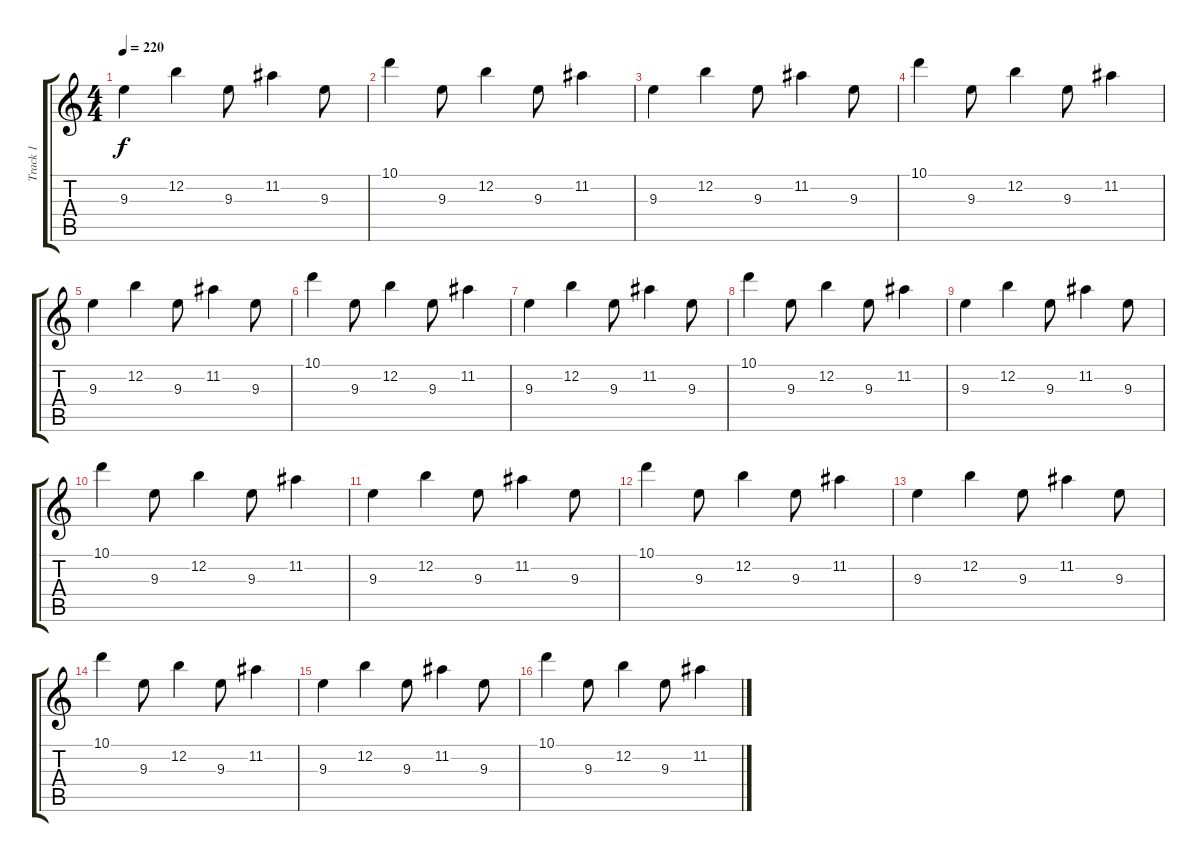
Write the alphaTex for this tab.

\track ("Track 1" "Track 1") {instrument electricguitarclean}
\staff {score tabs}
\tuning (E4 B3 G3 D3 A2 E2) {hide}
\ts (4 4)
\tempo 220
\clef g2
\ks c
9.3.4{dy f} 12.2.4 9.3.8 11.2.4 9.3.8 |
10.1.4 9.3.8 12.2.4 9.3.8 11.2.4 |
9.3.4 12.2.4 9.3.8 11.2.4 9.3.8 |
10.1.4 9.3.8 12.2.4 9.3.8 11.2.4 |
9.3.4 12.2.4 9.3.8 11.2.4 9.3.8 |
10.1.4 9.3.8 12.2.4 9.3.8 11.2.4 |
9.3.4 12.2.4 9.3.8 11.2.4 9.3.8 |
10.1.4 9.3.8 12.2.4 9.3.8 11.2.4 |
9.3.4 12.2.4 9.3.8 11.2.4 9.3.8 |
10.1.4 9.3.8 12.2.4 9.3.8 11.2.4 |
9.3.4 12.2.4 9.3.8 11.2.4 9.3.8 |
10.1.4 9.3.8 12.2.4 9.3.8 11.2.4 |
9.3.4 12.2.4 9.3.8 11.2.4 9.3.8 |
10.1.4 9.3.8 12.2.4 9.3.8 11.2.4 |
9.3.4 12.2.4 9.3.8 11.2.4 9.3.8 |
10.1.4 9.3.8 12.2.4 9.3.8 11.2.4
